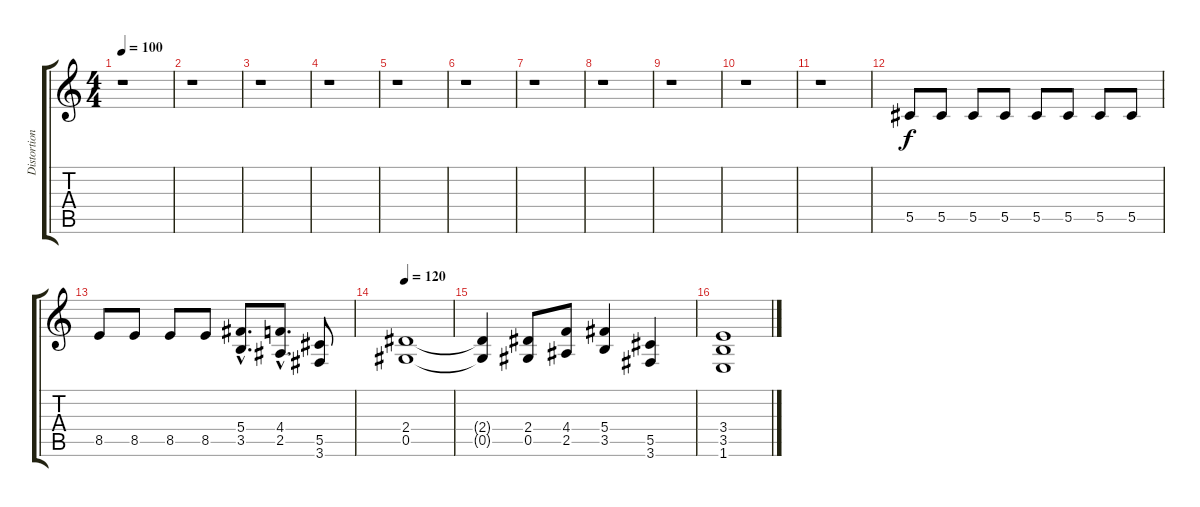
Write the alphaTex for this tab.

\track ("Distortion Guitar" "Distortion") {instrument distortionguitar}
\staff {score tabs}
\tuning (Eb4 Bb3 Gb3 Db3 Ab2 Eb2) {hide}
\ts (4 4)
\tempo 100
\clef g2
\ks c
r.1{dy f} |
r.1 |
r.1 |
r.1 |
r.1 |
r.1 |
r.1 |
r.1 |
r.1 |
r.1 |
r.1 |
5.5.8 5.5.8 5.5.8 5.5.8 5.5.8 5.5.8 5.5.8 5.5.8 |
8.5.8 8.5.8 8.5.8 8.5.8 (5.4{hac} 3.5{hac}).8{d} (4.4{hac} 2.5{hac}).8{d} (5.5 3.6).8 |
\tempo 120
(2.4 0.5).1 |
(2.4{t} 0.5{t}).4 (2.4 0.5).8 (4.4 2.5).8 (5.4 3.5).4 (5.5 3.6).4 |
(3.4 3.5 1.6).1
